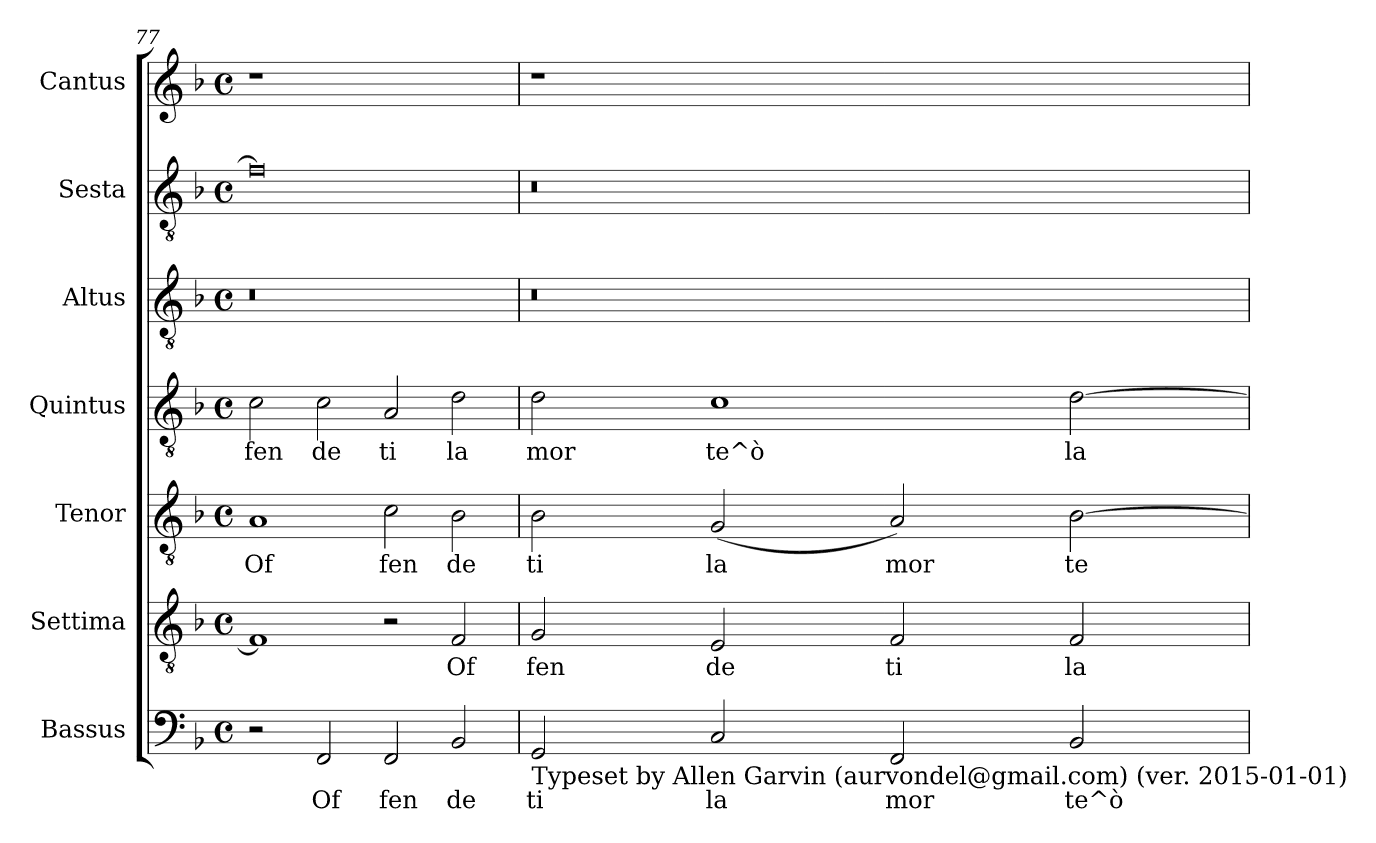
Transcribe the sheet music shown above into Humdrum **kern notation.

**kern	**text	**kern	**text	**kern	**text	**kern	**text	**kern	**kern	**text	**kern
*part7	*part7	*part6	*part6	*part5	*part5	*part4	*part4	*part3	*part2	*part2	*part1
*staff7	*staff7	*staff6	*staff6	*staff5	*staff5	*staff4	*staff4	*staff3	*staff2	*staff2	*staff1
*I"Bassus	*	*I"Settima	*	*I"Tenor	*	*I"Quintus	*	*I"Altus	*I"Sesta	*	*I"Cantus
*clefF4	*	*clefGv2	*	*clefGv2	*	*clefGv2	*	*clefGv2	*clefGv2	*	*clefG2
*k[b-]	*	*k[b-]	*	*k[b-]	*	*k[b-]	*	*k[b-]	*k[b-]	*	*k[b-]
*F:	*	*F:	*	*F:	*	*F:	*	*F:	*F:	*	*F:
*M4/4	*	*M4/4	*	*M4/4	*	*M4/4	*	*M4/4	*M4/4	*	*M4/4
*met(c)	*	*met(c)	*	*met(c)	*	*met(c)	*	*met(c)	*met(c)	*	*met(c)
=77	=77	=77	=77	=77	=77	=77	=77	=77	=77	=77	=77
!	!	!	!LO:LY:b:cj	!	!LO:LY:b:cj	!	!LO:LY:b:cj	!	!	!LO:LY:b:cj	!
2r	.	1F]	.	1A	Of	2c\	fen	0r	0f]	.	1r
!	!LO:LY:b:cj	!	!	!	!	!	!LO:LY:b:cj	!	!	!	!
2FF/	Of	.	.	.	.	2c\	de	.	.	.	.
!	!LO:LY:b:cj	!	!	!	!LO:LY:b:cj	!	!LO:LY:b:cj	!	!	!	!
2FF/	fen	2r	.	2c\	fen	2A/	ti	.	.	.	1ryy
!	!LO:LY:b:cj	!	!LO:LY:b:cj	!	!LO:LY:b:cj	!	!LO:LY:b:cj	!	!	!	!
2BB-/	de	2F/	Of	2B-\	de	2d\	la	.	.	.	.
=78	=78	=78	=78	=78	=78	=78	=78	=78	=78	=78	=78
!LO:TX:b:t=Typeset by Allen Garvin (aurvondel@gmail.com) (ver. 2015-01-01)	!	!	!	!	!	!	!	!	!	!	!
!	!LO:LY:b:cj	!	!LO:LY:b:cj	!	!LO:LY:b:cj	!	!LO:LY:b:cj	!	!	!	!
2GG/	ti	2G/	fen	2B-\	ti	2d\	mor	0r	0r	.	1r
!	!LO:LY:b:cj	!	!LO:LY:b:cj	!	!LO:LY:b:cj	!	!LO:LY:b:cj	!	!	!	!
2C/	la	2E/	de	(>2G/	la	1c	te^ò	.	.	.	.
!	!LO:LY:b:cj	!	!LO:LY:b:cj	!	!LO:LY:b:cj	!	!	!	!	!	!
2FF/	mor	2F/	ti	2A/)	mor	.	.	.	.	.	1ryy
!	!LO:LY:b:cj	!	!LO:LY:b:cj	!	!LO:LY:b:cj	!	!LO:LY:b:cj	!	!	!	!
2BB-/	te^ò	2F/	la	[>2B-\	te	[>2d\	la	.	.	.	.
=	=	=	=	=	=	=	=	=	=	=	=
*-	*-	*-	*-	*-	*-	*-	*-	*-	*-	*-	*-
